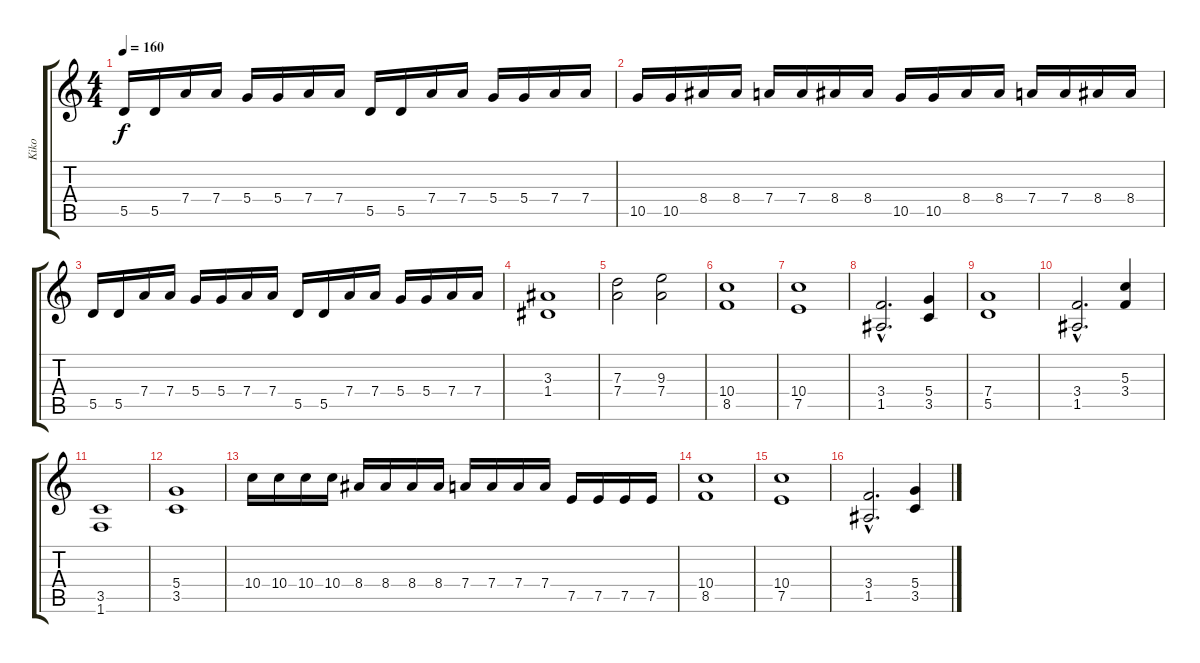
\track ("Kiko" "Kiko") {instrument distortionguitar}
\staff {score tabs}
\tuning (E4 B3 G3 D3 A2 E2) {hide}
\ts (4 4)
\tempo 160
\clef g2
\ks c
5.5.16{dy f} 5.5.16 7.4.16 7.4.16 5.4.16 5.4.16 7.4.16 7.4.16 5.5.16 5.5.16 7.4.16 7.4.16 5.4.16 5.4.16 7.4.16 7.4.16 |
10.5.16 10.5.16 8.4.16 8.4.16 7.4.16 7.4.16 8.4.16 8.4.16 10.5.16 10.5.16 8.4.16 8.4.16 7.4.16 7.4.16 8.4.16 8.4.16 |
5.5.16 5.5.16 7.4.16 7.4.16 5.4.16 5.4.16 7.4.16 7.4.16 5.5.16 5.5.16 7.4.16 7.4.16 5.4.16 5.4.16 7.4.16 7.4.16 |
(3.3 1.4).1 |
(7.3 7.4).2 (9.3 7.4).2 |
(10.4 8.5).1 |
(10.4 7.5).1 |
(3.4{hac} 1.5{hac}).2{d} (5.4 3.5).4 |
(7.4 5.5).1 |
(3.4{hac} 1.5{hac}).2{d} (5.3 3.4).4 |
(3.5 1.6).1 |
(5.4 3.5).1 |
10.4.16 10.4.16 10.4.16 10.4.16 8.4.16 8.4.16 8.4.16 8.4.16 7.4.16 7.4.16 7.4.16 7.4.16 7.5.16 7.5.16 7.5.16 7.5.16 |
(10.4 8.5).1 |
(10.4 7.5).1 |
(3.4{hac} 1.5{hac}).2{d} (5.4 3.5).4
